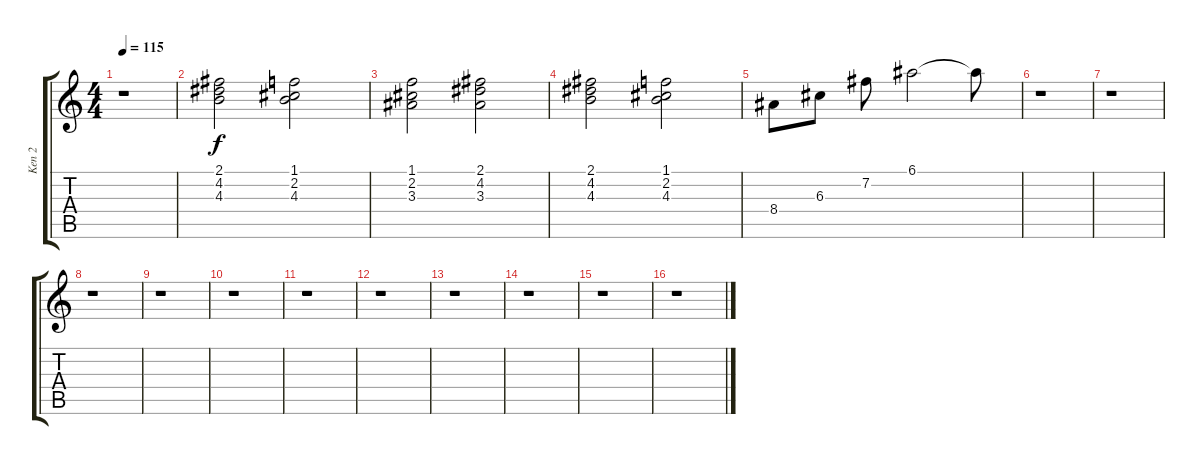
\track ("Ken 2" "Ken 2") {instrument distortionguitar}
\staff {score tabs}
\tuning (E4 B3 G3 D3 A2 E2) {hide}
\ts (4 4)
\tempo 115
\clef g2
\ks c
r.1{dy f instrument distortionguitar} |
(2.1 4.2 4.3).2 (1.1 2.2 4.3).2 |
(1.1 2.2 3.3).2 (2.1 4.2 3.3).2 |
(2.1 4.2 4.3).2 (1.1 2.2 4.3).2 |
8.4.8 6.3.8 7.2.8 6.1.2 6.1{t}.8 |
r.1 |
r.1 |
r.1 |
r.1 |
r.1 |
r.1 |
r.1 |
r.1 |
r.1 |
r.1 |
r.1
